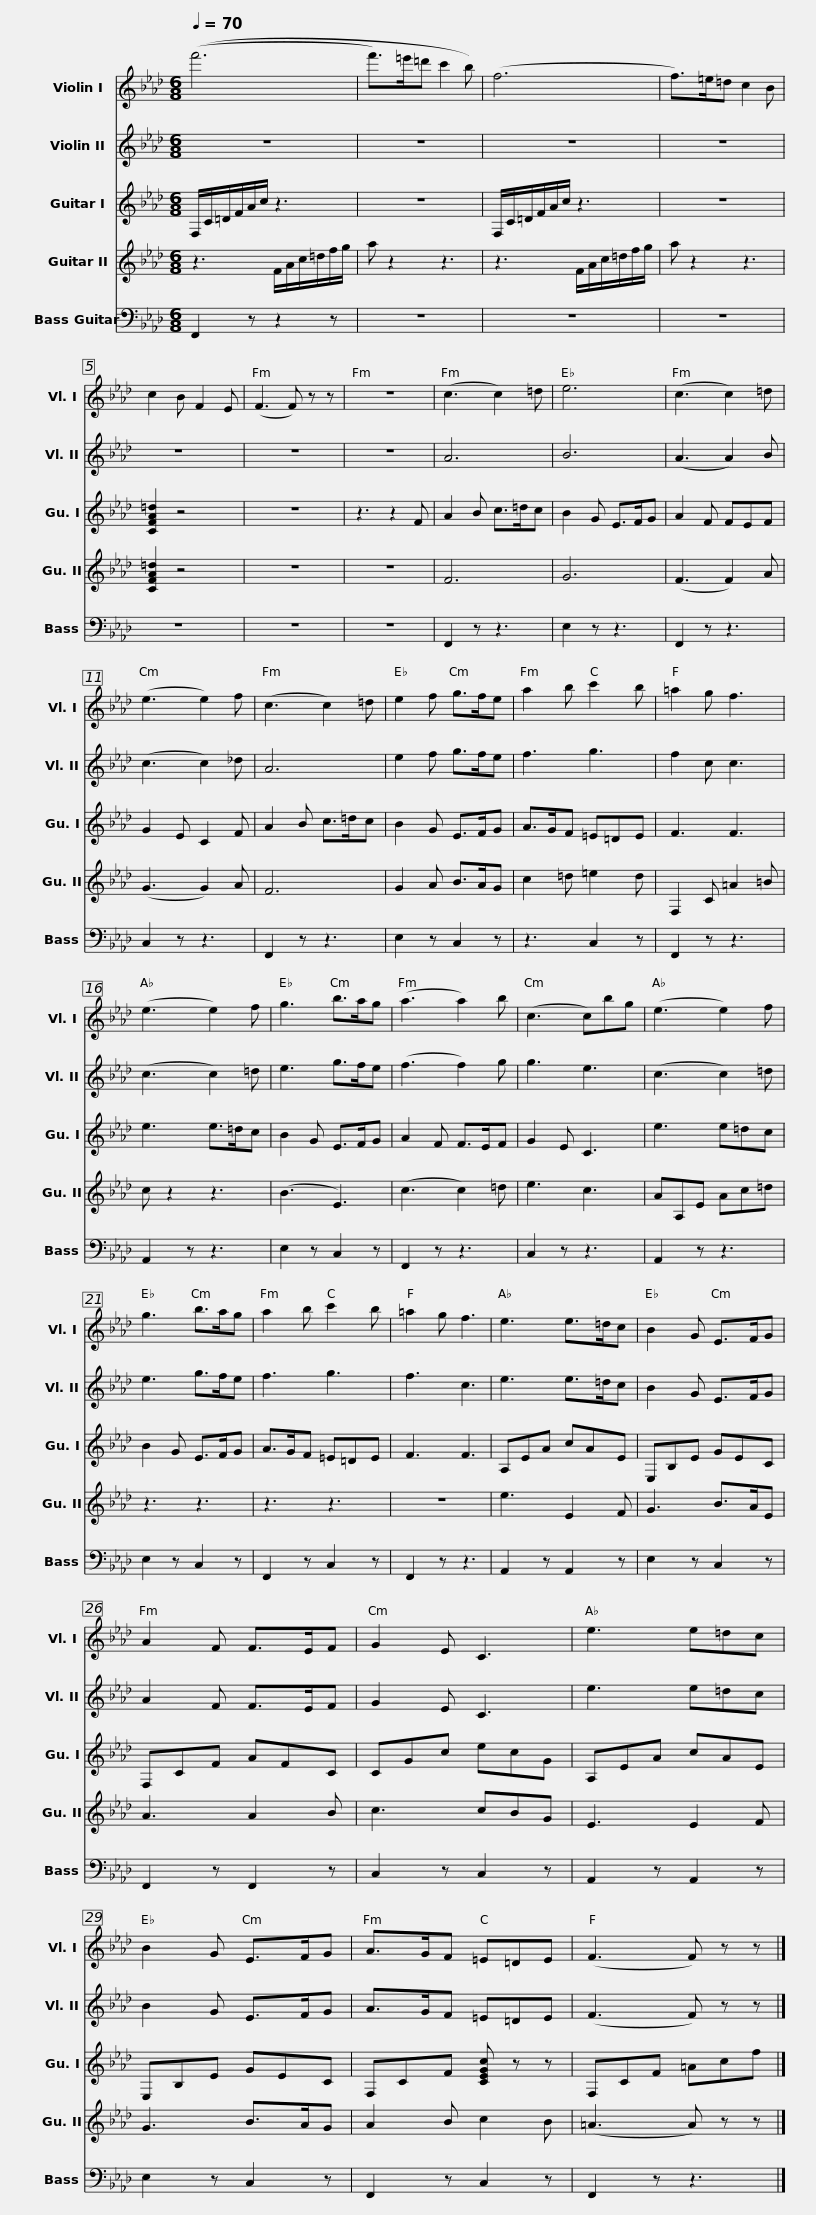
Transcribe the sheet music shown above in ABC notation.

X:1
%%score 1 2 3 4 5
L:1/8
Q:1/4=70
M:6/8
I:linebreak $
K:Fmin
V:1 treble
V:2 treble
V:3 treble transpose=-12
V:4 treble
V:5 bass
V:1
 ((f'6 | f'>)=e'=d' c'2 b) | (f6 |$ f>)=e=d c2 B | c2 B F2 E | %5
 (F3 F) z z | z6 | (c3 c2) =d | e6 | (c3 c2) =d |$ %10
 (e3 e2) f | (c3 c2) =d | e2 f g>fe | a2 b c'2 b | =a2 g f3 | %15
 (e3 e2) f |$ g3 b>ag | (a3 a2) b | (c3 c)bg | (e3 e2) f | %20
 g3 b>ag | a2 b c'2 b |$ =a2 g f3 | e3 e>=dc | B2 G E>FG | %25
 A2 F F>EF | G2 E C3 | e3 e=dc |$ B2 G E>FG | A>GF =E=DE | %30
 (F3 F) z z |] %31
V:2
 z6 | z6 | z6 |$ z6 | z6 | %5
 z6 | z6 | A6 | B6 | (A3 A2) B |$ %10
 (c3 c2) _d | A6 | e2 f g>fe | f3 g3 | f2 c c3 | %15
 (c3 c2) =d |$ e3 g>fe | (f3 f2) g | g3 e3 | (c3 c2) =d | %20
 e3 g>fe | f3 g3 |$ f3 c3 | e3 e>=dc | B2 G E>FG | %25
 A2 F F>EF | G2 E C3 | e3 e=dc |$ B2 G E>FG | A>GF =E=DE | %30
 (F3 F) z z |] %31
V:3
 F,/C/=D/F/A/c/ z3 | z6 | F,/C/=D/F/A/c/ z3 |$ z6 | [CFA=d]2 z4 | %5
 z6 | z3 z2 F | A2 B c>=dc | B2 G E>FG | A2 F FEF |$ %10
 G2 E C2 F | A2 B c>=dc | B2 G E>FG | A>GF =E=DE | F3 F3 | %15
 e3 e>=dc |$ B2 G E>FG | A2 F F>EF | G2 E C3 | e3 e=dc | %20
 B2 G E>FG | A>GF =E=DE |$ F3 F3 | A,EA cAE | E,B,E GEC | %25
 F,CF AFC | CGc ecG | A,EA cAE |$ E,B,E GEC | F,CF [CEGc] z z | %30
 F,CF =Acf |] %31
V:4
 z3 F/A/c/=d/f/g/ | a z2 z3 | z3 F/A/c/=d/f/g/ |$ a z2 z3 | [CFA=d]2 z4 | %5
 z6 | z6 | F6 | G6 | (F3 F2) A |$ %10
 (G3 G2) A | F6 | G2 A B>AG | c2 =d =e2 d | F,2 C =A2 =B | %15
 c z2 z3 |$ (B3 E3) | (c3 c2) =d | e3 c3 | AA,E Ac=d | %20
 z3 z3 | z3 z3 |$ z6 | e3 E2 F | G3 B>AE | %25
 A3 A2 B | c3 cBG | E3 E2 F |$ G3 B>AG | A2 B c2 B | %30
 (=A3 A) z z |] %31
V:5
 F,,2 z z2 z | z6 | z6 |$ z6 | z6 | %5
 z6 | z6 | F,,2 z z3 | E,2 z z3 | F,,2 z z3 |$ %10
 C,2 z z3 | F,,2 z z3 | E,2 z C,2 z | z3 C,2 z | F,,2 z z3 | %15
 A,,2 z z3 |$ E,2 z C,2 z | F,,2 z z3 | C,2 z z3 | A,,2 z z3 | %20
 E,2 z C,2 z | F,,2 z C,2 z |$ F,,2 z z3 | A,,2 z A,,2 z | E,2 z C,2 z | %25
 F,,2 z F,,2 z | C,2 z C,2 z | A,,2 z A,,2 z |$ E,2 z C,2 z | F,,2 z C,2 z | %30
 F,,2 z z3 |] %31
